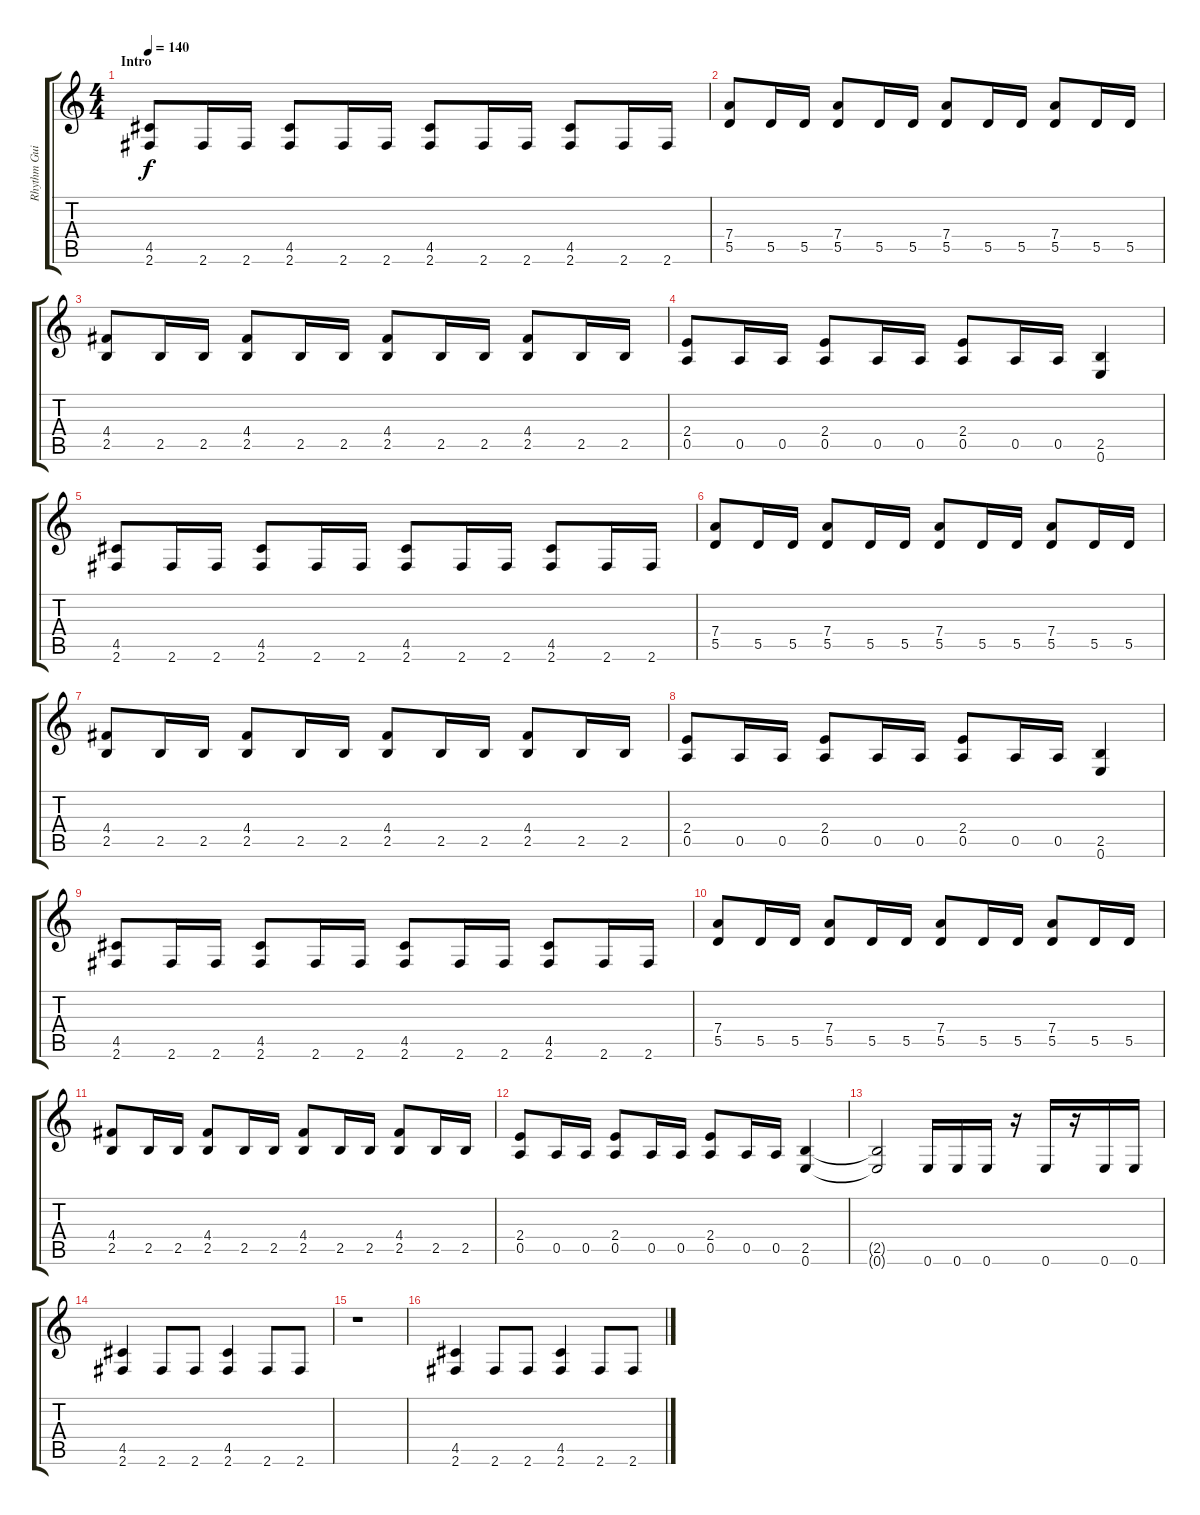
\track ("Rhythm Guitar" "Rhythm Gui") {instrument distortionguitar}
\staff {score tabs}
\tuning (E4 B3 G3 D3 A2 E2) {hide}
\ts (4 4)
\section ("" "Intro")
\tempo 140
\clef g2
\ks c
(4.5 2.6).8{dy f volume 13 instrument distortionguitar} 2.6.16 2.6.16 (4.5 2.6).8 2.6.16 2.6.16 (4.5 2.6).8 2.6.16 2.6.16 (4.5 2.6).8 2.6.16 2.6.16 |
(7.4 5.5).8 5.5.16 5.5.16 (7.4 5.5).8 5.5.16 5.5.16 (7.4 5.5).8 5.5.16 5.5.16 (7.4 5.5).8 5.5.16 5.5.16 |
(4.4 2.5).8 2.5.16 2.5.16 (4.4 2.5).8 2.5.16 2.5.16 (4.4 2.5).8 2.5.16 2.5.16 (4.4 2.5).8 2.5.16 2.5.16 |
(2.4 0.5).8 0.5.16 0.5.16 (2.4 0.5).8 0.5.16 0.5.16 (2.4 0.5).8 0.5.16 0.5.16 (2.5 0.6).4 |
(4.5 2.6).8 2.6.16 2.6.16 (4.5 2.6).8 2.6.16 2.6.16 (4.5 2.6).8 2.6.16 2.6.16 (4.5 2.6).8 2.6.16 2.6.16 |
(7.4 5.5).8 5.5.16 5.5.16 (7.4 5.5).8 5.5.16 5.5.16 (7.4 5.5).8 5.5.16 5.5.16 (7.4 5.5).8 5.5.16 5.5.16 |
(4.4 2.5).8 2.5.16 2.5.16 (4.4 2.5).8 2.5.16 2.5.16 (4.4 2.5).8 2.5.16 2.5.16 (4.4 2.5).8 2.5.16 2.5.16 |
(2.4 0.5).8 0.5.16 0.5.16 (2.4 0.5).8 0.5.16 0.5.16 (2.4 0.5).8 0.5.16 0.5.16 (2.5 0.6).4 |
(4.5 2.6).8 2.6.16 2.6.16 (4.5 2.6).8 2.6.16 2.6.16 (4.5 2.6).8 2.6.16 2.6.16 (4.5 2.6).8 2.6.16 2.6.16 |
(7.4 5.5).8 5.5.16 5.5.16 (7.4 5.5).8 5.5.16 5.5.16 (7.4 5.5).8 5.5.16 5.5.16 (7.4 5.5).8 5.5.16 5.5.16 |
(4.4 2.5).8 2.5.16 2.5.16 (4.4 2.5).8 2.5.16 2.5.16 (4.4 2.5).8 2.5.16 2.5.16 (4.4 2.5).8 2.5.16 2.5.16 |
(2.4 0.5).8 0.5.16 0.5.16 (2.4 0.5).8 0.5.16 0.5.16 (2.4 0.5).8 0.5.16 0.5.16 (2.5 0.6).4 |
(2.5{t} 0.6{t}).2 0.6.16 0.6.16 0.6.16 r.16 0.6.16 r.16 0.6.16 0.6.16 |
(4.5 2.6).4 2.6.8 2.6.8 (4.5 2.6).4 2.6.8 2.6.8 |
r.1 |
(4.5 2.6).4 2.6.8 2.6.8 (4.5 2.6).4 2.6.8 2.6.8
